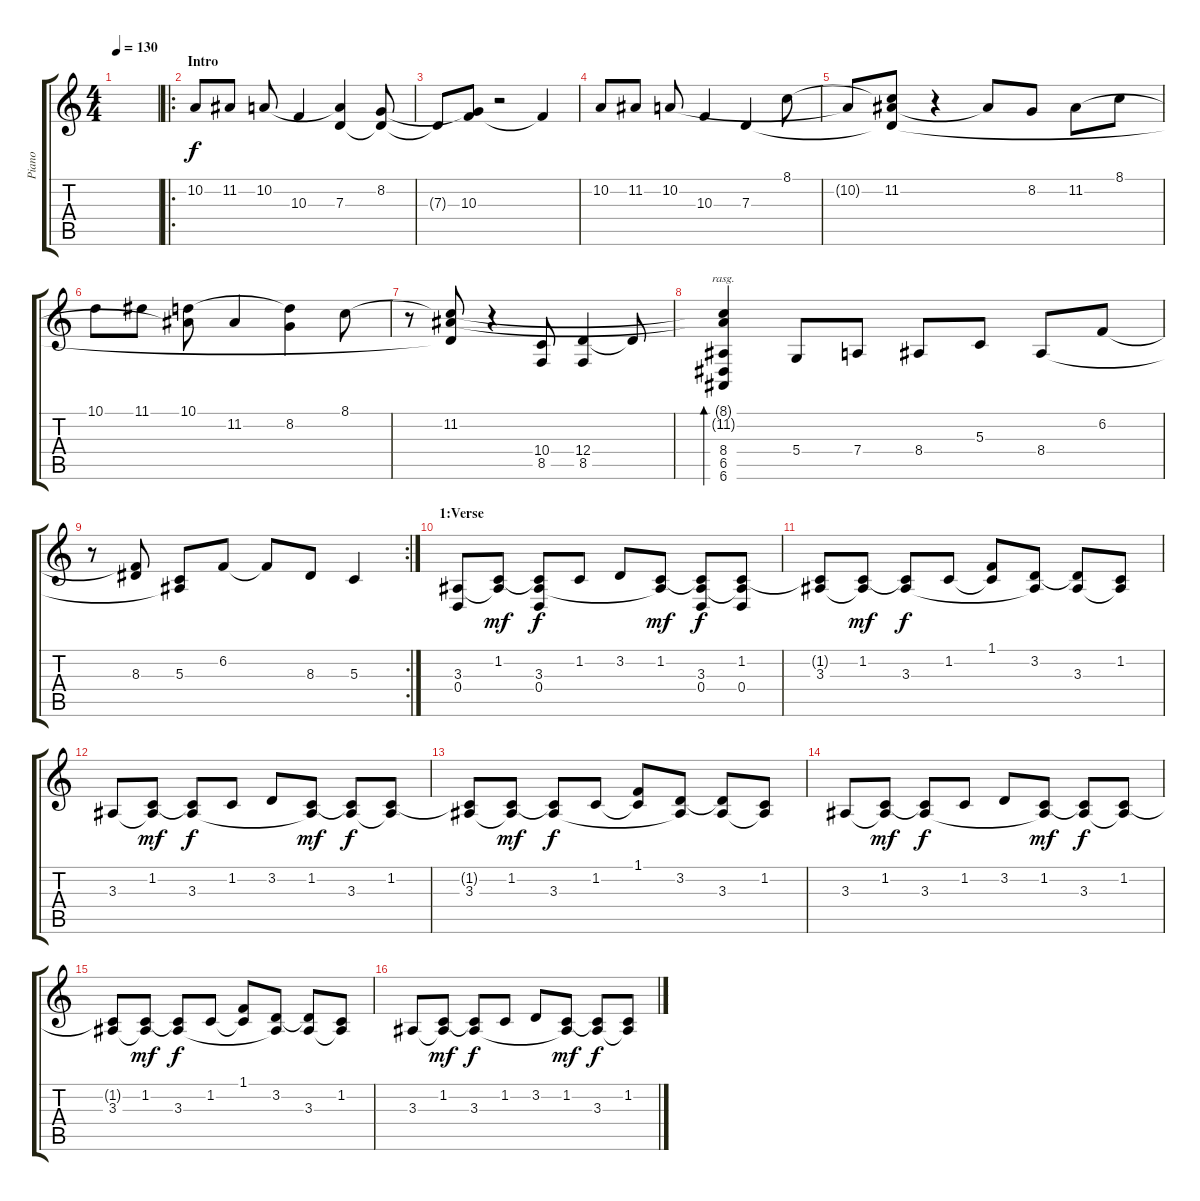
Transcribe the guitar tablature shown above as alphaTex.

\track ("Piano" "Piano") {instrument electricgrandpiano}
\staff {score tabs}
\tuning (E4 B3 G3 D3 A2 E2) {hide}
\ts (4 4)
\tempo 130
\clef g2
\ks c
|
\ro
\section ("" "Intro")
10.2.8 11.2.8 10.2.8 10.3.4 (10.2{t} 7.3).4 (8.2 7.3{t}).8 |
7.3{t}.8 (8.2{t} 10.3).8 r.2 10.3{t}.4 |
10.2.8 11.2.8 10.2.8 10.3.4 7.3.4 8.1.8 |
10.2{t}.8 (8.1{t} 11.2 7.3{t}).8 r.4 11.2{t}.8 8.2.8 11.2.8 8.1.8 |
10.1.8 11.1.8 (10.1 11.2{t}).8 11.2.4 (10.1{t} 8.2).4 8.1.8 |
r.8 (8.1{t} 11.2 7.3{t}).8 r.4 (10.4 8.5).8 (12.4 8.5).4 12.4{t}.8 |
(8.1{t} 11.2{t} 8.4 6.5 6.6).4{bd 480 rasg ii} 5.4.8 7.4.8 8.4.8 5.3.8 8.4.8 6.2.8 |
\rc 2
r.8 (6.2{t} 8.3).8 (5.3 8.4{t}).8 6.2.8 6.2{t}.8 8.3.8 5.3.4 |
\section ("" "1:Verse")
(3.3 0.4).8 (1.2 3.3{t}).8{dy mf} (1.2{t} 3.3 0.4).8{dy f} 1.2.8 3.2.8 (1.2 3.3{t}).8{dy mf} (1.2{t} 3.3 0.4).8{dy f} (1.2 3.3{t} 0.4).8 |
(1.2{t} 3.3).8 (1.2 3.3{t}).8{dy mf} (1.2{t} 3.3).8{dy f} 1.2.8 (1.1 1.2{t}).8 (3.2 3.3{t}).8 (3.2{t} 3.3).8 (1.2 3.3{t}).8 |
3.3.8 (1.2 3.3{t}).8{dy mf} (1.2{t} 3.3).8{dy f} 1.2.8 3.2.8 (1.2 3.3{t}).8{dy mf} (1.2{t} 3.3).8{dy f} (1.2 3.3{t}).8 |
(1.2{t} 3.3).8 (1.2 3.3{t}).8{dy mf} (1.2{t} 3.3).8{dy f} 1.2.8 (1.1 1.2{t}).8 (3.2 3.3{t}).8 (3.2{t} 3.3).8 (1.2 3.3{t}).8 |
3.3.8 (1.2 3.3{t}).8{dy mf} (1.2{t} 3.3).8{dy f} 1.2.8 3.2.8 (1.2 3.3{t}).8{dy mf} (1.2{t} 3.3).8{dy f} (1.2 3.3{t}).8 |
(1.2{t} 3.3).8 (1.2 3.3{t}).8{dy mf} (1.2{t} 3.3).8{dy f} 1.2.8 (1.1 1.2{t}).8 (3.2 3.3{t}).8 (3.2{t} 3.3).8 (1.2 3.3{t}).8 |
3.3.8 (1.2 3.3{t}).8{dy mf} (1.2{t} 3.3).8{dy f} 1.2.8 3.2.8 (1.2 3.3{t}).8{dy mf} (1.2{t} 3.3).8{dy f} (1.2 3.3{t}).8
